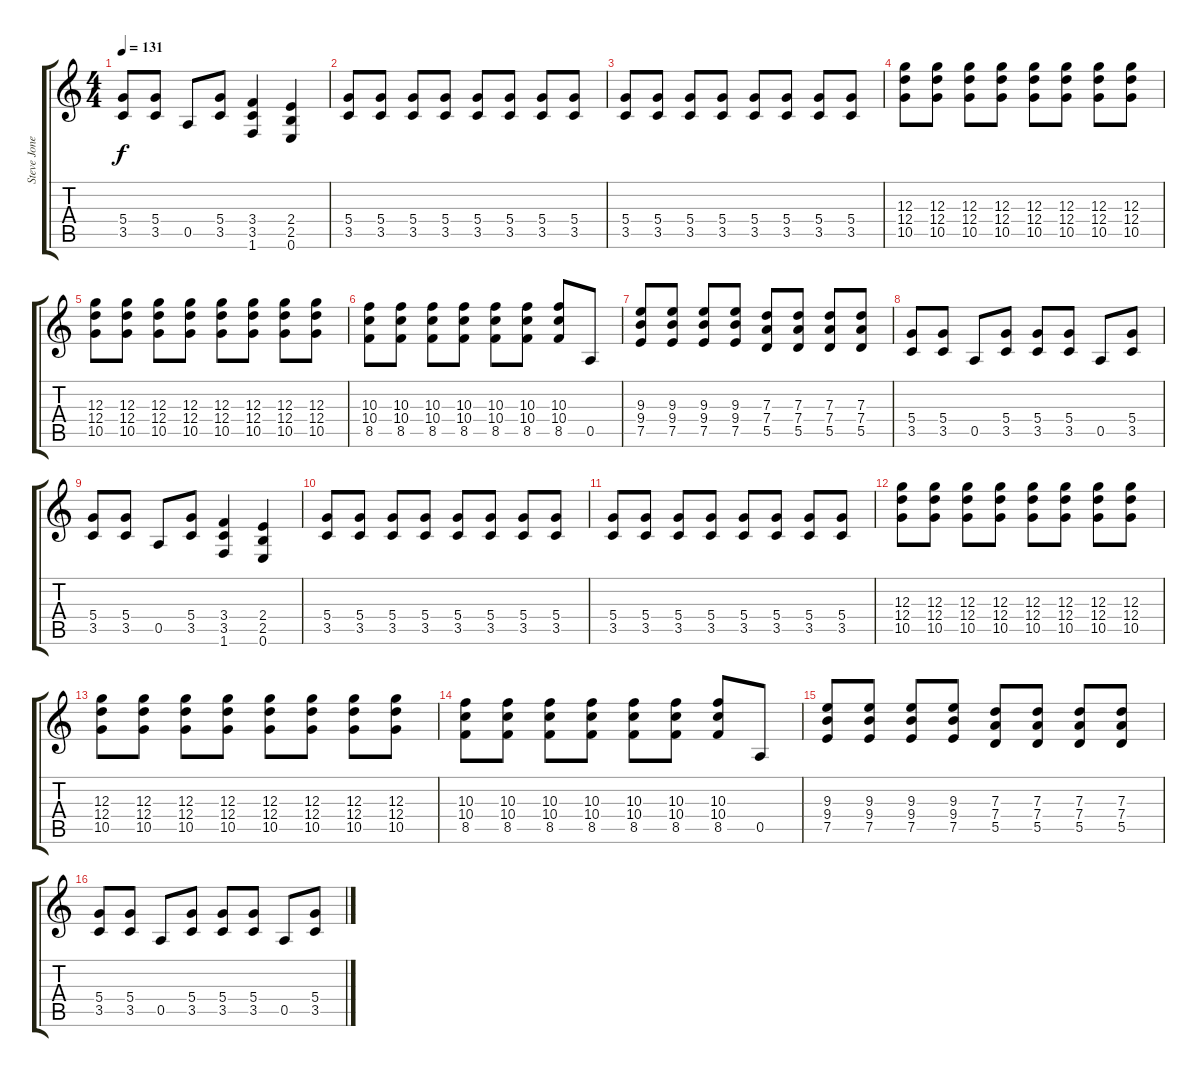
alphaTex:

\track ("Steve Jones" "Steve Jone") {instrument distortionguitar}
\staff {score tabs}
\tuning (E4 B3 G3 D3 A2 E2) {hide}
\ts (4 4)
\tempo 131
\clef g2
\ks c
(5.4 3.5).8{dy f} (5.4 3.5).8 0.5.8 (5.4 3.5).8 (3.4 3.5 1.6).4 (2.4 2.5 0.6).4 |
(5.4 3.5).8 (5.4 3.5).8 (5.4 3.5).8 (5.4 3.5).8 (5.4 3.5).8 (5.4 3.5).8 (5.4 3.5).8 (5.4 3.5).8 |
(5.4 3.5).8 (5.4 3.5).8 (5.4 3.5).8 (5.4 3.5).8 (5.4 3.5).8 (5.4 3.5).8 (5.4 3.5).8 (5.4 3.5).8 |
(12.3 12.4 10.5).8 (12.3 12.4 10.5).8 (12.3 12.4 10.5).8 (12.3 12.4 10.5).8 (12.3 12.4 10.5).8 (12.3 12.4 10.5).8 (12.3 12.4 10.5).8 (12.3 12.4 10.5).8 |
(12.3 12.4 10.5).8 (12.3 12.4 10.5).8 (12.3 12.4 10.5).8 (12.3 12.4 10.5).8 (12.3 12.4 10.5).8 (12.3 12.4 10.5).8 (12.3 12.4 10.5).8 (12.3 12.4 10.5).8 |
(10.3 10.4 8.5).8 (10.3 10.4 8.5).8 (10.3 10.4 8.5).8 (10.3 10.4 8.5).8 (10.3 10.4 8.5).8 (10.3 10.4 8.5).8 (10.3 10.4 8.5).8 0.5.8 |
(9.3 9.4 7.5).8 (9.3 9.4 7.5).8 (9.3 9.4 7.5).8 (9.3 9.4 7.5).8 (7.3 7.4 5.5).8 (7.3 7.4 5.5).8 (7.3 7.4 5.5).8 (7.3 7.4 5.5).8 |
(5.4 3.5).8 (5.4 3.5).8 0.5.8 (5.4 3.5).8 (5.4 3.5).8 (5.4 3.5).8 0.5.8 (5.4 3.5).8 |
(5.4 3.5).8 (5.4 3.5).8 0.5.8 (5.4 3.5).8 (3.4 3.5 1.6).4 (2.4 2.5 0.6).4 |
(5.4 3.5).8 (5.4 3.5).8 (5.4 3.5).8 (5.4 3.5).8 (5.4 3.5).8 (5.4 3.5).8 (5.4 3.5).8 (5.4 3.5).8 |
(5.4 3.5).8 (5.4 3.5).8 (5.4 3.5).8 (5.4 3.5).8 (5.4 3.5).8 (5.4 3.5).8 (5.4 3.5).8 (5.4 3.5).8 |
(12.3 12.4 10.5).8 (12.3 12.4 10.5).8 (12.3 12.4 10.5).8 (12.3 12.4 10.5).8 (12.3 12.4 10.5).8 (12.3 12.4 10.5).8 (12.3 12.4 10.5).8 (12.3 12.4 10.5).8 |
(12.3 12.4 10.5).8 (12.3 12.4 10.5).8 (12.3 12.4 10.5).8 (12.3 12.4 10.5).8 (12.3 12.4 10.5).8 (12.3 12.4 10.5).8 (12.3 12.4 10.5).8 (12.3 12.4 10.5).8 |
(10.3 10.4 8.5).8 (10.3 10.4 8.5).8 (10.3 10.4 8.5).8 (10.3 10.4 8.5).8 (10.3 10.4 8.5).8 (10.3 10.4 8.5).8 (10.3 10.4 8.5).8 0.5.8 |
(9.3 9.4 7.5).8 (9.3 9.4 7.5).8 (9.3 9.4 7.5).8 (9.3 9.4 7.5).8 (7.3 7.4 5.5).8 (7.3 7.4 5.5).8 (7.3 7.4 5.5).8 (7.3 7.4 5.5).8 |
(5.4 3.5).8 (5.4 3.5).8 0.5.8 (5.4 3.5).8 (5.4 3.5).8 (5.4 3.5).8 0.5.8 (5.4 3.5).8
